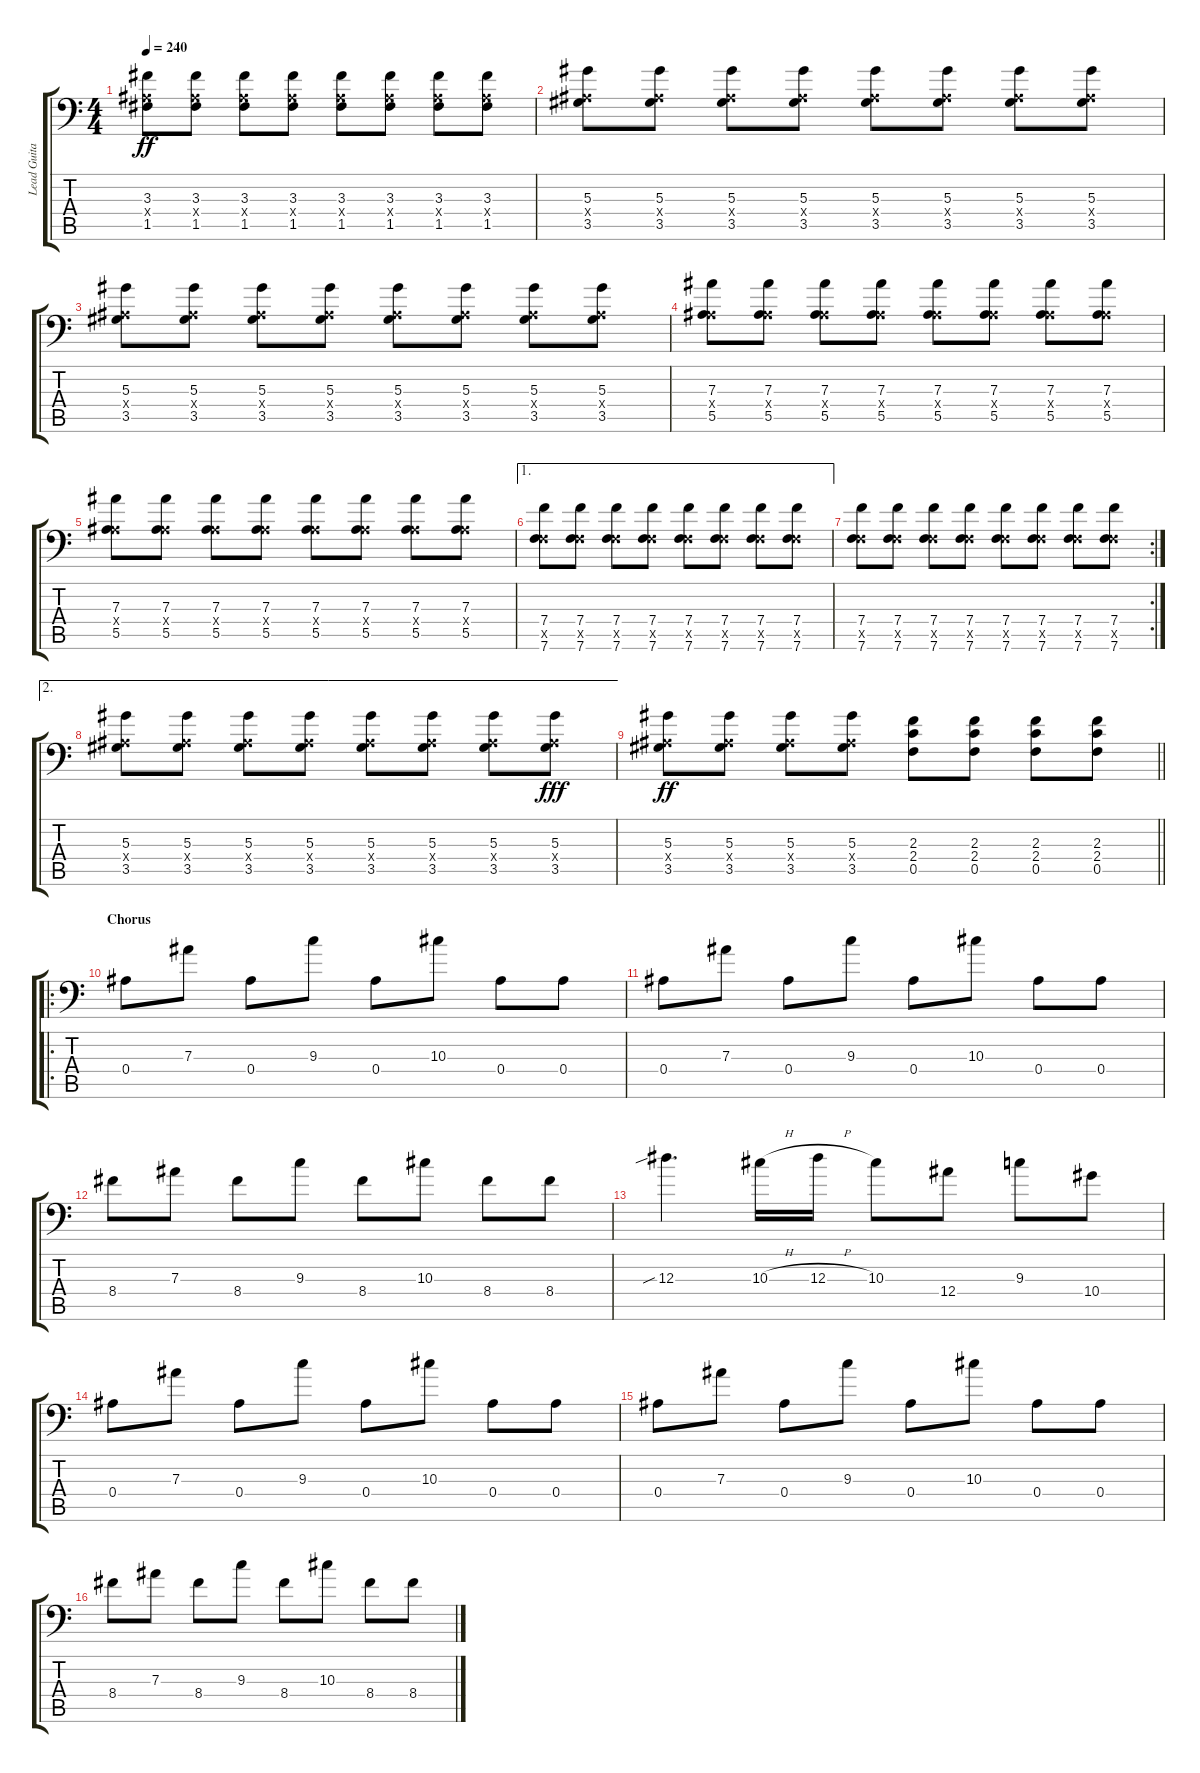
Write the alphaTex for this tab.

\track ("Lead Guitar" "Lead Guita") {instrument distortionguitar}
\staff {score tabs}
\tuning (C4 G3 Eb3 Bb2 F2 Bb1) {hide}
\ts (4 4)
\tempo 240
\clef f4
\ks c
(3.3 0.4{x} 1.5).8{dy ff} (3.3 0.4{x} 1.5).8 (3.3 0.4{x} 1.5).8 (3.3 0.4{x} 1.5).8 (3.3 0.4{x} 1.5).8 (3.3 0.4{x} 1.5).8 (3.3 0.4{x} 1.5).8 (3.3 0.4{x} 1.5).8 |
(5.3 0.4{x} 3.5).8 (5.3 0.4{x} 3.5).8 (5.3 0.4{x} 3.5).8 (5.3 0.4{x} 3.5).8 (5.3 0.4{x} 3.5).8 (5.3 0.4{x} 3.5).8 (5.3 0.4{x} 3.5).8 (5.3 0.4{x} 3.5).8 |
(5.3 0.4{x} 3.5).8 (5.3 0.4{x} 3.5).8 (5.3 0.4{x} 3.5).8 (5.3 0.4{x} 3.5).8 (5.3 0.4{x} 3.5).8 (5.3 0.4{x} 3.5).8 (5.3 0.4{x} 3.5).8 (5.3 0.4{x} 3.5).8 |
(7.3 0.4{x} 5.5).8 (7.3 0.4{x} 5.5).8 (7.3 0.4{x} 5.5).8 (7.3 0.4{x} 5.5).8 (7.3 0.4{x} 5.5).8 (7.3 0.4{x} 5.5).8 (7.3 0.4{x} 5.5).8 (7.3 0.4{x} 5.5).8 |
(7.3 0.4{x} 5.5).8 (7.3 0.4{x} 5.5).8 (7.3 0.4{x} 5.5).8 (7.3 0.4{x} 5.5).8 (7.3 0.4{x} 5.5).8 (7.3 0.4{x} 5.5).8 (7.3 0.4{x} 5.5).8 (7.3 0.4{x} 5.5).8 |
\ae 1
(7.4 0.5{x} 7.6).8 (7.4 0.5{x} 7.6).8 (7.4 0.5{x} 7.6).8 (7.4 0.5{x} 7.6).8 (7.4 0.5{x} 7.6).8 (7.4 0.5{x} 7.6).8 (7.4 0.5{x} 7.6).8 (7.4 0.5{x} 7.6).8 |
\rc 2
(7.4 0.5{x} 7.6).8 (7.4 0.5{x} 7.6).8 (7.4 0.5{x} 7.6).8 (7.4 0.5{x} 7.6).8 (7.4 0.5{x} 7.6).8 (7.4 0.5{x} 7.6).8 (7.4 0.5{x} 7.6).8 (7.4 0.5{x} 7.6).8 |
\ae 2
(5.3 0.4{x} 3.5).8 (5.3 0.4{x} 3.5).8 (5.3 0.4{x} 3.5).8 (5.3 0.4{x} 3.5).8 (5.3 0.4{x} 3.5).8 (5.3 0.4{x} 3.5).8 (5.3 0.4{x} 3.5).8 (5.3 0.4{x} 3.5).8{dy fff} |
\barLineRight lightlight
(5.3 0.4{x} 3.5).8{dy ff} (5.3 0.4{x} 3.5).8 (5.3 0.4{x} 3.5).8 (5.3 0.4{x} 3.5).8 (2.3 2.4 0.5).8 (2.3 2.4 0.5).8 (2.3 2.4 0.5).8 (2.3 2.4 0.5).8 |
\ro
\section ("" "Chorus")
0.4.8 7.3.8 0.4.8 9.3.8 0.4.8 10.3.8 0.4.8 0.4.8 |
0.4.8 7.3.8 0.4.8 9.3.8 0.4.8 10.3.8 0.4.8 0.4.8 |
8.4.8 7.3.8 8.4.8 9.3.8 8.4.8 10.3.8 8.4.8 8.4.8 |
12.3{sib}.4{d} 10.3{h}.16 12.3{h}.16 10.3.8 12.4.8 9.3.8 10.4.8 |
0.4.8 7.3.8 0.4.8 9.3.8 0.4.8 10.3.8 0.4.8 0.4.8 |
0.4.8 7.3.8 0.4.8 9.3.8 0.4.8 10.3.8 0.4.8 0.4.8 |
8.4.8 7.3.8 8.4.8 9.3.8 8.4.8 10.3.8 8.4.8 8.4.8
